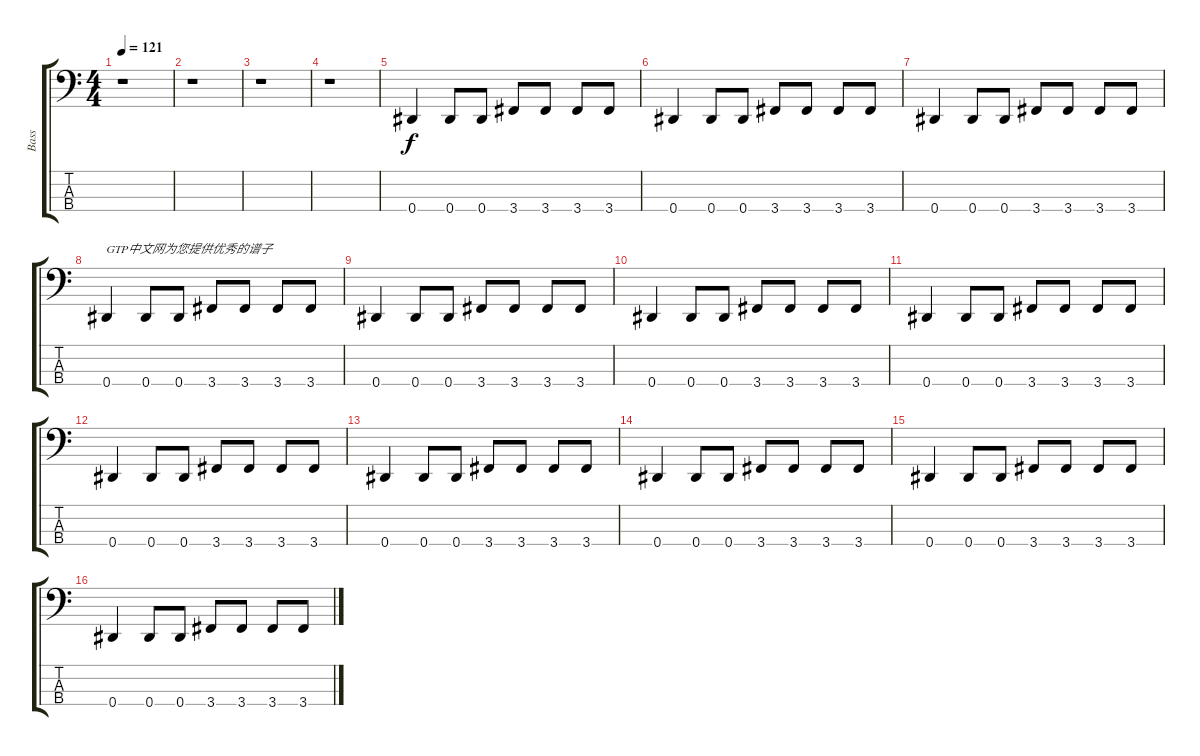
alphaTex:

\track ("Bass" "Bass") {instrument electricbassfinger}
\staff {score tabs}
\tuning (Gb2 Db2 Ab1 Eb1) {hide}
\ts (4 4)
\tempo 121
\clef f4
\ks c
r.1{dy f instrument electricbassfinger} |
r.1 |
r.1 |
r.1 |
0.4.4 0.4.8 0.4.8 3.4.8 3.4.8 3.4.8 3.4.8 |
0.4.4 0.4.8 0.4.8 3.4.8 3.4.8 3.4.8 3.4.8 |
0.4.4 0.4.8 0.4.8 3.4.8 3.4.8 3.4.8 3.4.8 |
0.4.4{txt "GTP中文网为您提供优秀的谱子"} 0.4.8 0.4.8 3.4.8 3.4.8 3.4.8 3.4.8 |
0.4.4 0.4.8 0.4.8 3.4.8 3.4.8 3.4.8 3.4.8 |
0.4.4 0.4.8 0.4.8 3.4.8 3.4.8 3.4.8 3.4.8 |
0.4.4 0.4.8 0.4.8 3.4.8 3.4.8 3.4.8 3.4.8 |
0.4.4 0.4.8 0.4.8 3.4.8 3.4.8 3.4.8 3.4.8 |
0.4.4 0.4.8 0.4.8 3.4.8 3.4.8 3.4.8 3.4.8 |
0.4.4 0.4.8 0.4.8 3.4.8 3.4.8 3.4.8 3.4.8 |
0.4.4 0.4.8 0.4.8 3.4.8 3.4.8 3.4.8 3.4.8 |
0.4.4 0.4.8 0.4.8 3.4.8 3.4.8 3.4.8 3.4.8
